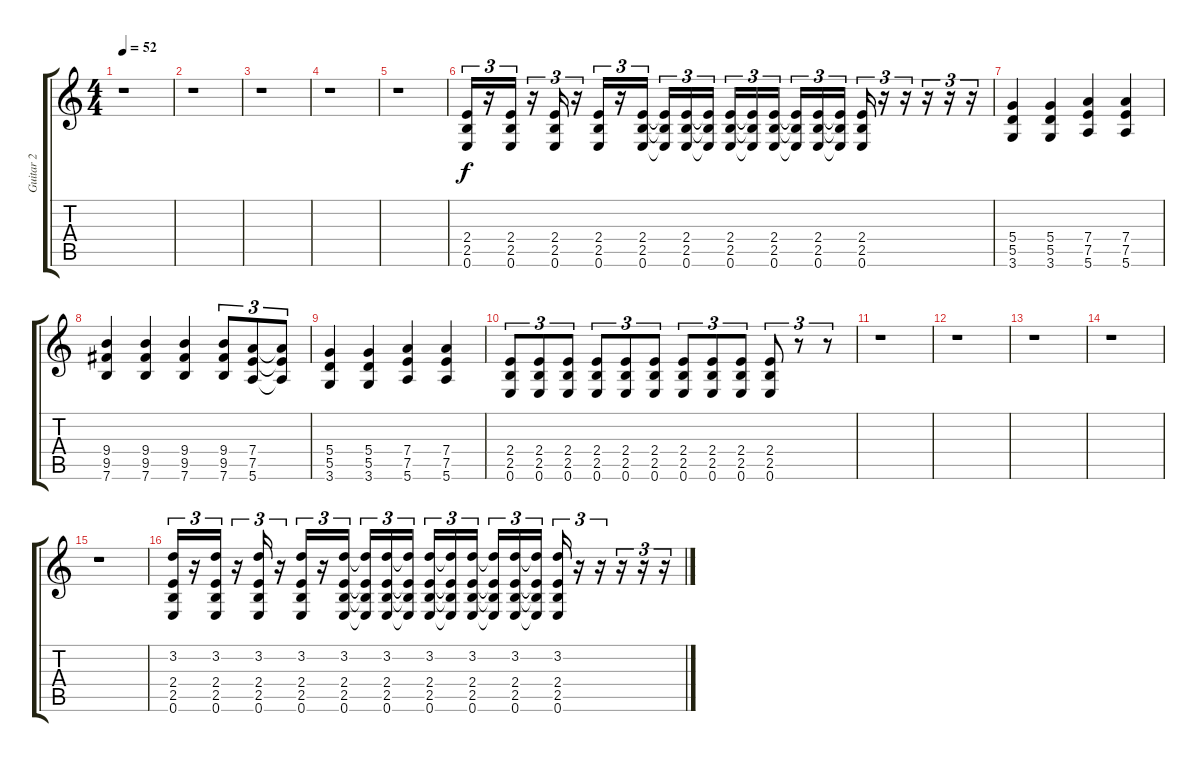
\track ("Guitar 2" "Guitar 2") {instrument distortionguitar}
\staff {score tabs}
\tuning (E4 B3 G3 D3 A2 E2) {hide}
\ts (4 4)
\tempo 52
\clef g2
\ks c
r.1{dy f instrument distortionguitar} |
r.1 |
r.1 |
r.1 |
r.1 |
(2.4 2.5 0.6).16{tu (3 2) volume 9} r.16{tu (3 2)} (2.4 2.5 0.6).16{tu (3 2) volume 9} r.16{tu (3 2)} (2.4 2.5 0.6).16{tu (3 2) volume 10} r.16{tu (3 2)} (2.4 2.5 0.6).16{tu (3 2) volume 10} r.16{tu (3 2)} (2.4 2.5 0.6).16{tu (3 2) volume 11} (2.4{t} 2.5{t} 0.6{t}).16{tu (3 2)} (2.4 2.5 0.6).16{tu (3 2) volume 11} (2.4{t} 2.5{t} 0.6{t}).16{tu (3 2)} (2.4 2.5 0.6).16{tu (3 2) volume 12} (2.4{t} 2.5{t} 0.6{t}).16{tu (3 2)} (2.4 2.5 0.6).16{tu (3 2) volume 13} (2.4{t} 2.5{t} 0.6{t}).16{tu (3 2)} (2.4 2.5 0.6).16{tu (3 2)} (2.4{t} 2.5{t} 0.6{t}).16{tu (3 2)} (2.4 2.5 0.6).16{tu (3 2)} r.16{tu (3 2)} r.16{tu (3 2)} r.16{tu (3 2)} r.16{tu (3 2)} r.16{tu (3 2)} |
(5.4 5.5 3.6).4 (5.4 5.5 3.6).4 (7.4 7.5 5.6).4 (7.4 7.5 5.6).4 |
(9.4 9.5 7.6).4 (9.4 9.5 7.6).4 (9.4 9.5 7.6).4 (9.4 9.5 7.6).8{tu (3 2)} (7.4 7.5 5.6).8{tu (3 2)} (7.4{t} 7.5{t} 5.6{t}).8{tu (3 2)} |
(5.4 5.5 3.6).4 (5.4 5.5 3.6).4 (7.4 7.5 5.6).4 (7.4 7.5 5.6).4 |
(2.4 2.5 0.6).8{tu (3 2)} (2.4 2.5 0.6).8{tu (3 2)} (2.4 2.5 0.6).8{tu (3 2)} (2.4 2.5 0.6).8{tu (3 2)} (2.4 2.5 0.6).8{tu (3 2)} (2.4 2.5 0.6).8{tu (3 2)} (2.4 2.5 0.6).8{tu (3 2)} (2.4 2.5 0.6).8{tu (3 2)} (2.4 2.5 0.6).8{tu (3 2)} (2.4 2.5 0.6).8{tu (3 2)} r.8{tu (3 2)} r.8{tu (3 2)} |
r.1 |
r.1 |
r.1 |
r.1 |
r.1 |
(3.2 2.4 2.5 0.6).16{tu (3 2) volume 9} r.16{tu (3 2)} (3.2 2.4 2.5 0.6).16{tu (3 2) volume 9} r.16{tu (3 2)} (3.2 2.4 2.5 0.6).16{tu (3 2) volume 10} r.16{tu (3 2)} (3.2 2.4 2.5 0.6).16{tu (3 2) volume 10} r.16{tu (3 2)} (3.2 2.4 2.5 0.6).16{tu (3 2) volume 11} (3.2{t} 2.4{t} 2.5{t} 0.6{t}).16{tu (3 2)} (3.2 2.4 2.5 0.6).16{tu (3 2) volume 11} (3.2{t} 2.4{t} 2.5{t} 0.6{t}).16{tu (3 2)} (3.2 2.4 2.5 0.6).16{tu (3 2) volume 12} (3.2{t} 2.4{t} 2.5{t} 0.6{t}).16{tu (3 2)} (3.2 2.4 2.5 0.6).16{tu (3 2) volume 13} (3.2{t} 2.4{t} 2.5{t} 0.6{t}).16{tu (3 2)} (3.2 2.4 2.5 0.6).16{tu (3 2)} (3.2{t} 2.4{t} 2.5{t} 0.6{t}).16{tu (3 2)} (3.2 2.4 2.5 0.6).16{tu (3 2)} r.16{tu (3 2)} r.16{tu (3 2)} r.16{tu (3 2)} r.16{tu (3 2)} r.16{tu (3 2)}
